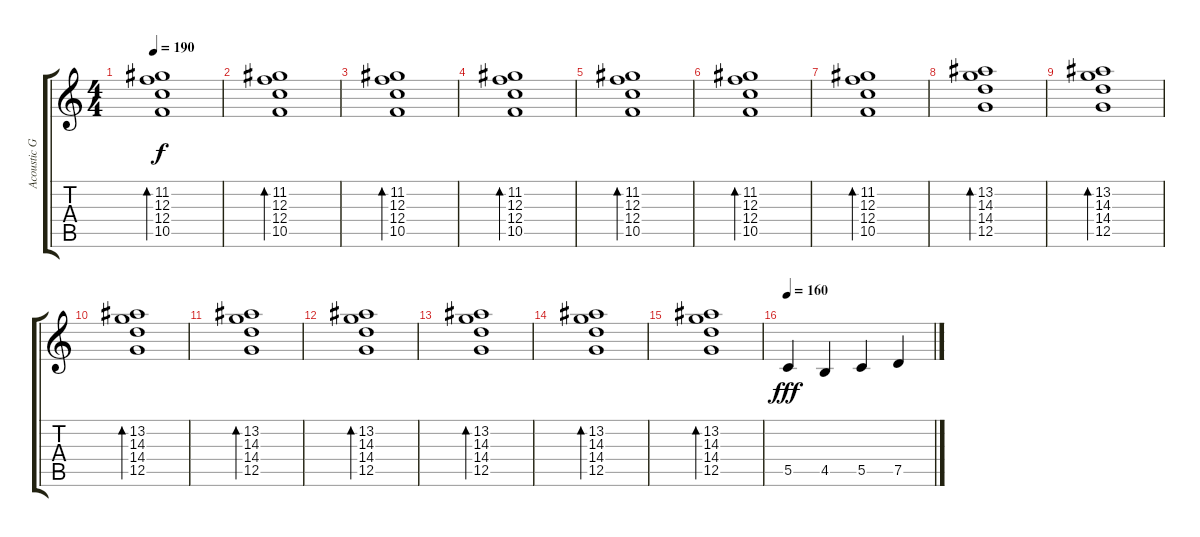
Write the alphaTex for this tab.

\track ("Acoustic Guitar" "Acoustic G") {instrument acousticguitarsteel}
\staff {score tabs}
\tuning (D4 A3 F3 C3 G2 D2) {hide}
\ts (4 4)
\tempo 190
\clef g2
\ks c
(11.2 12.3 12.4 10.5).1{bd 60 dy f} |
(11.2 12.3 12.4 10.5).1{bd 60} |
(11.2 12.3 12.4 10.5).1{bd 60} |
(11.2 12.3 12.4 10.5).1{bd 60} |
(11.2 12.3 12.4 10.5).1{bd 60} |
(11.2 12.3 12.4 10.5).1{bd 60} |
(11.2 12.3 12.4 10.5).1{bd 60} |
(13.2 14.3 14.4 12.5).1{bd 60} |
(13.2 14.3 14.4 12.5).1{bd 60} |
(13.2 14.3 14.4 12.5).1{bd 60} |
(13.2 14.3 14.4 12.5).1{bd 60} |
(13.2 14.3 14.4 12.5).1{bd 60} |
(13.2 14.3 14.4 12.5).1{bd 60} |
(13.2 14.3 14.4 12.5).1{bd 60} |
(13.2 14.3 14.4 12.5).1{bd 60} |
\tempo 160
5.5.4{dy fff} 4.5.4 5.5.4 7.5.4
